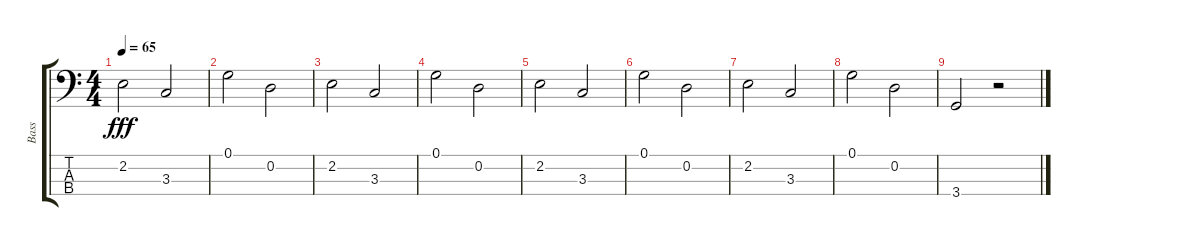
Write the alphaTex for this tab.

\track ("Bass" "Bass") {instrument fretlessbass}
\staff {score tabs}
\tuning (G2 D2 A1 E1) {hide}
\ts (4 4)
\tempo 65
\clef f4
\ks c
2.2.2{dy fff} 3.3.2 |
0.1.2 0.2.2 |
2.2.2 3.3.2 |
0.1.2 0.2.2 |
2.2.2 3.3.2 |
0.1.2 0.2.2 |
2.2.2 3.3.2 |
0.1.2 0.2.2 |
3.4.2 r.2
